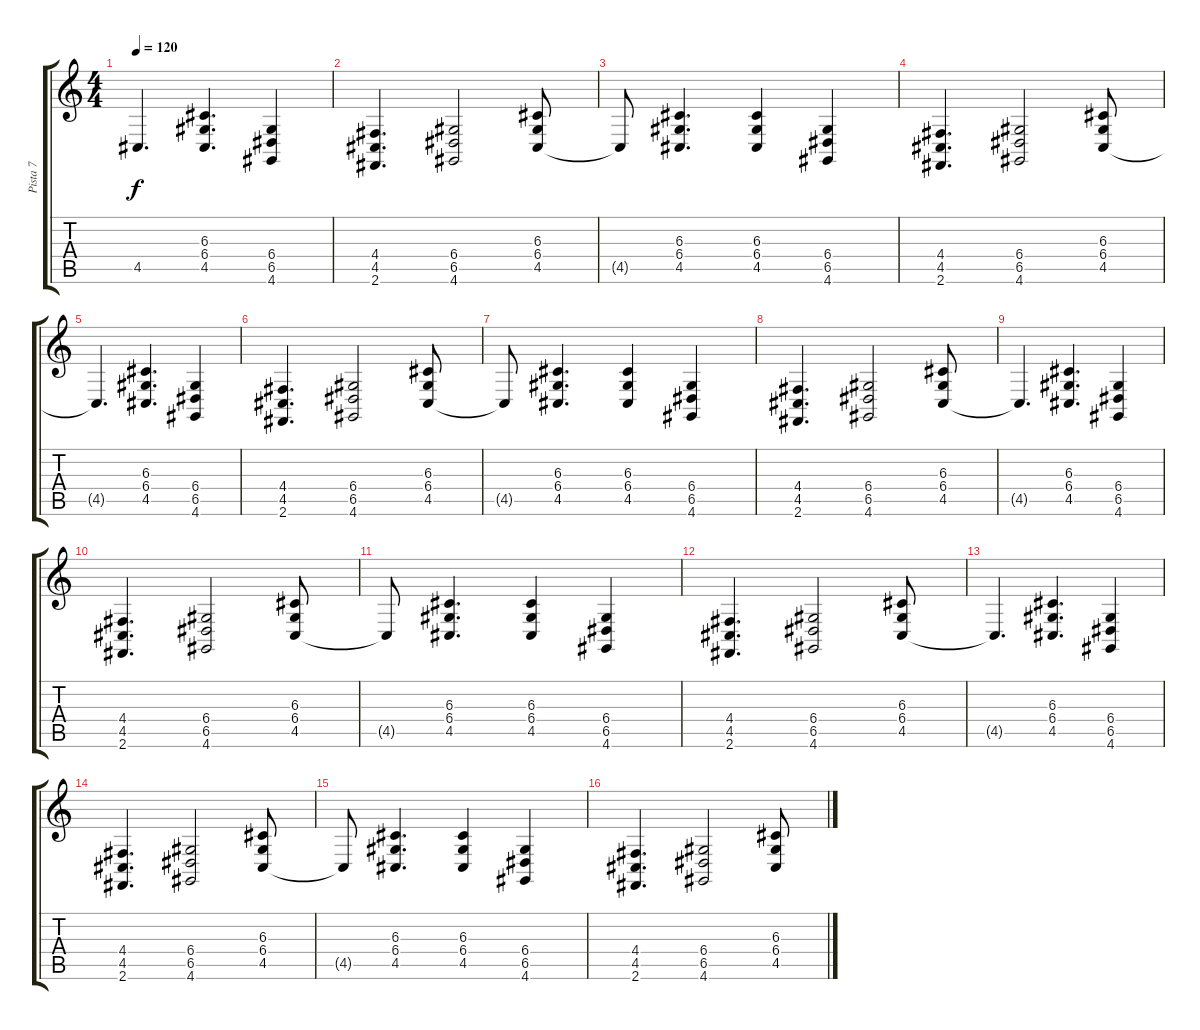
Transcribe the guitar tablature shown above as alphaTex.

\track ("Pista 7" "Pista 7") {instrument honkytonkpiano}
\staff {score tabs}
\tuning (E4 B3 G3 D3 A2 E2) {hide}
\ts (4 4)
\tempo 120
\clef g2
\ks c
4.5{t}.4{d dy f} (6.3 6.4 4.5).4{d} (6.4 6.5 4.6).4 |
(4.4 4.5 2.6).4{d} (6.4 6.5 4.6).2 (6.3 6.4 4.5).8 |
4.5{t}.8 (6.3 6.4 4.5).4{d} (6.3 6.4 4.5).4 (6.4 6.5 4.6).4 |
(4.4 4.5 2.6).4{d} (6.4 6.5 4.6).2 (6.3 6.4 4.5).8 |
4.5{t}.4{d} (6.3 6.4 4.5).4{d} (6.4 6.5 4.6).4 |
(4.4 4.5 2.6).4{d} (6.4 6.5 4.6).2 (6.3 6.4 4.5).8 |
4.5{t}.8 (6.3 6.4 4.5).4{d} (6.3 6.4 4.5).4 (6.4 6.5 4.6).4 |
(4.4 4.5 2.6).4{d} (6.4 6.5 4.6).2 (6.3 6.4 4.5).8 |
4.5{t}.4{d} (6.3 6.4 4.5).4{d} (6.4 6.5 4.6).4 |
(4.4 4.5 2.6).4{d} (6.4 6.5 4.6).2 (6.3 6.4 4.5).8 |
4.5{t}.8 (6.3 6.4 4.5).4{d} (6.3 6.4 4.5).4 (6.4 6.5 4.6).4 |
(4.4 4.5 2.6).4{d} (6.4 6.5 4.6).2 (6.3 6.4 4.5).8 |
4.5{t}.4{d} (6.3 6.4 4.5).4{d} (6.4 6.5 4.6).4 |
(4.4 4.5 2.6).4{d} (6.4 6.5 4.6).2 (6.3 6.4 4.5).8 |
4.5{t}.8 (6.3 6.4 4.5).4{d} (6.3 6.4 4.5).4 (6.4 6.5 4.6).4 |
(4.4 4.5 2.6).4{d} (6.4 6.5 4.6).2 (6.3 6.4 4.5).8
